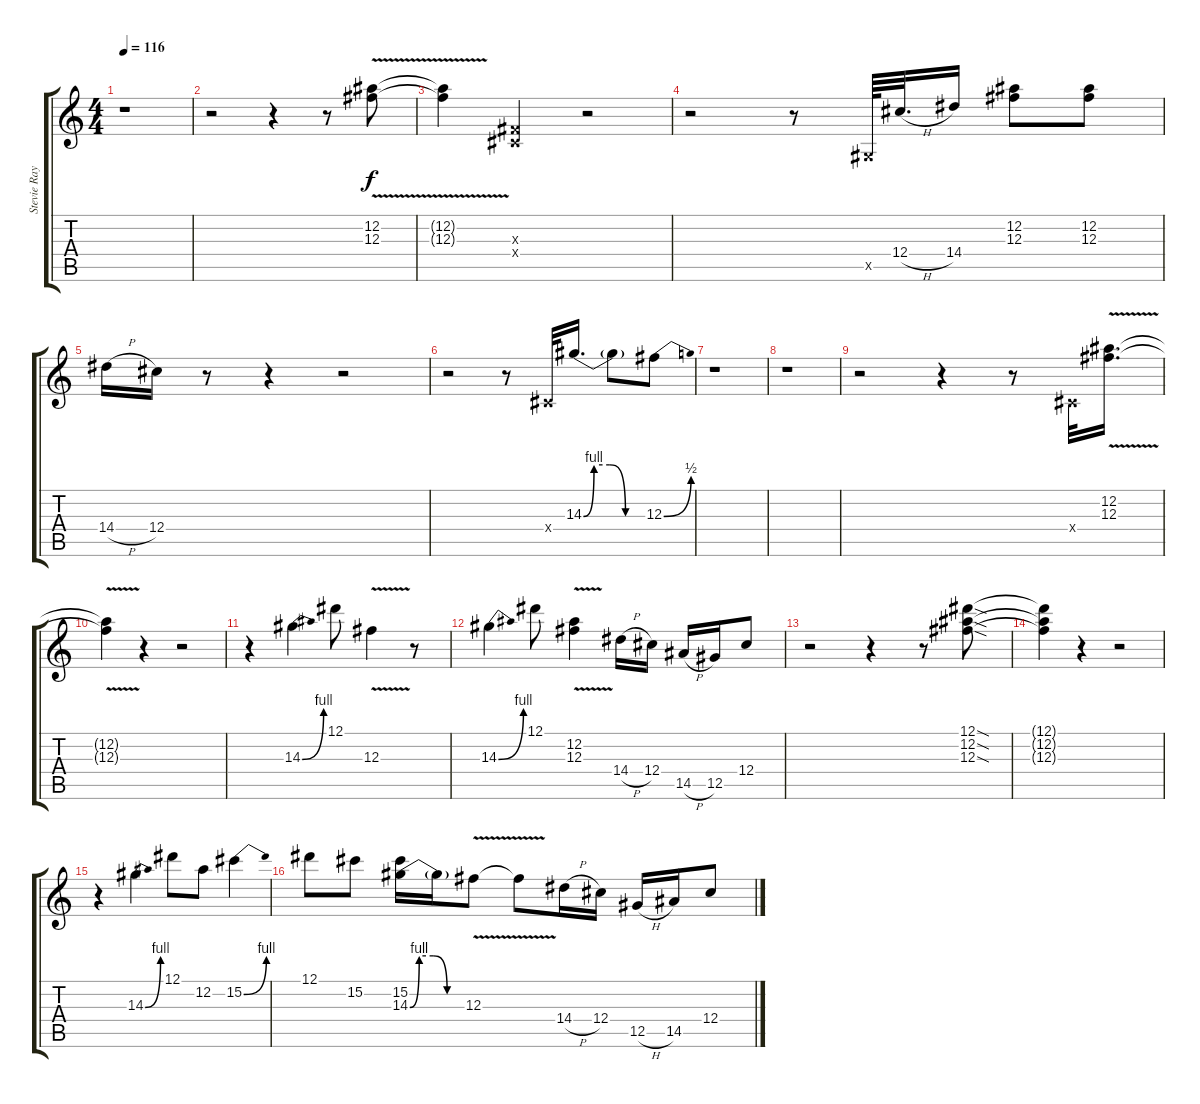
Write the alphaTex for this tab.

\track ("Stevie Ray Vaughan" "Stevie Ray") {instrument overdrivenguitar}
\staff {score tabs}
\tuning (Eb4 Bb3 Gb3 Db3 Ab2 Eb2) {hide}
\ts (4 4)
\tempo 116
\clef g2
\ks c
r.1{dy f} |
r.2 r.4 r.8 (12.2{v} 12.3{v}).8 |
(12.2{v t} 12.3{v t}).4 (0.3{x} 0.4{x}).4 r.2 |
r.2 r.8 0.5{x}.64 12.4{h}.32{d} 14.4.16 (12.2 12.3).8 (12.2 12.3).8 |
14.4{h}.16 12.4.16 r.8 r.4 r.2 |
r.2 r.8 0.4{x}.32 14.3{be (custom 0 0 10 4 25 4 40 0 60 0)}.16{d} 14.3{t}.8 12.3{be (bend 0 0 60 2)}.8 |
r.1 |
r.1 |
r.2 r.4 r.8 0.4{x}.32 (12.2{v} 12.3{v}).16{d} |
(12.2{v t} 12.3{v t}).4 r.4 r.2 |
r.4 14.3{be (bend 0 0 60 4)}.4 12.1.8 12.3{v}.4 r.8 |
14.3{be (bend 0 0 60 4)}.4 12.1.8 (12.2{v} 12.3{v}).4 14.4{h}.16 12.4.16 14.5{h}.16 12.5.16 12.4.8 |
r.2 r.4 r.8 (12.1{sod} 12.2{sod} 12.3{sod}).8 |
(12.1{t} 12.2{t} 12.3{t}).4 r.4 r.2 |
r.4 14.3{be (bend 0 0 60 4)}.4 12.1.8 12.2.8 15.2{be (bend 0 0 60 4)}.4 |
12.1.8 15.2.8 (15.2 14.3{be (custom 0 0 10 4 25 4 40 0 60 0)}).16 14.3{t}.16 12.3{v}.8 12.3{v t}.8 14.4{h}.16 12.4.16 12.5{h}.16 14.5.16 12.4.8
